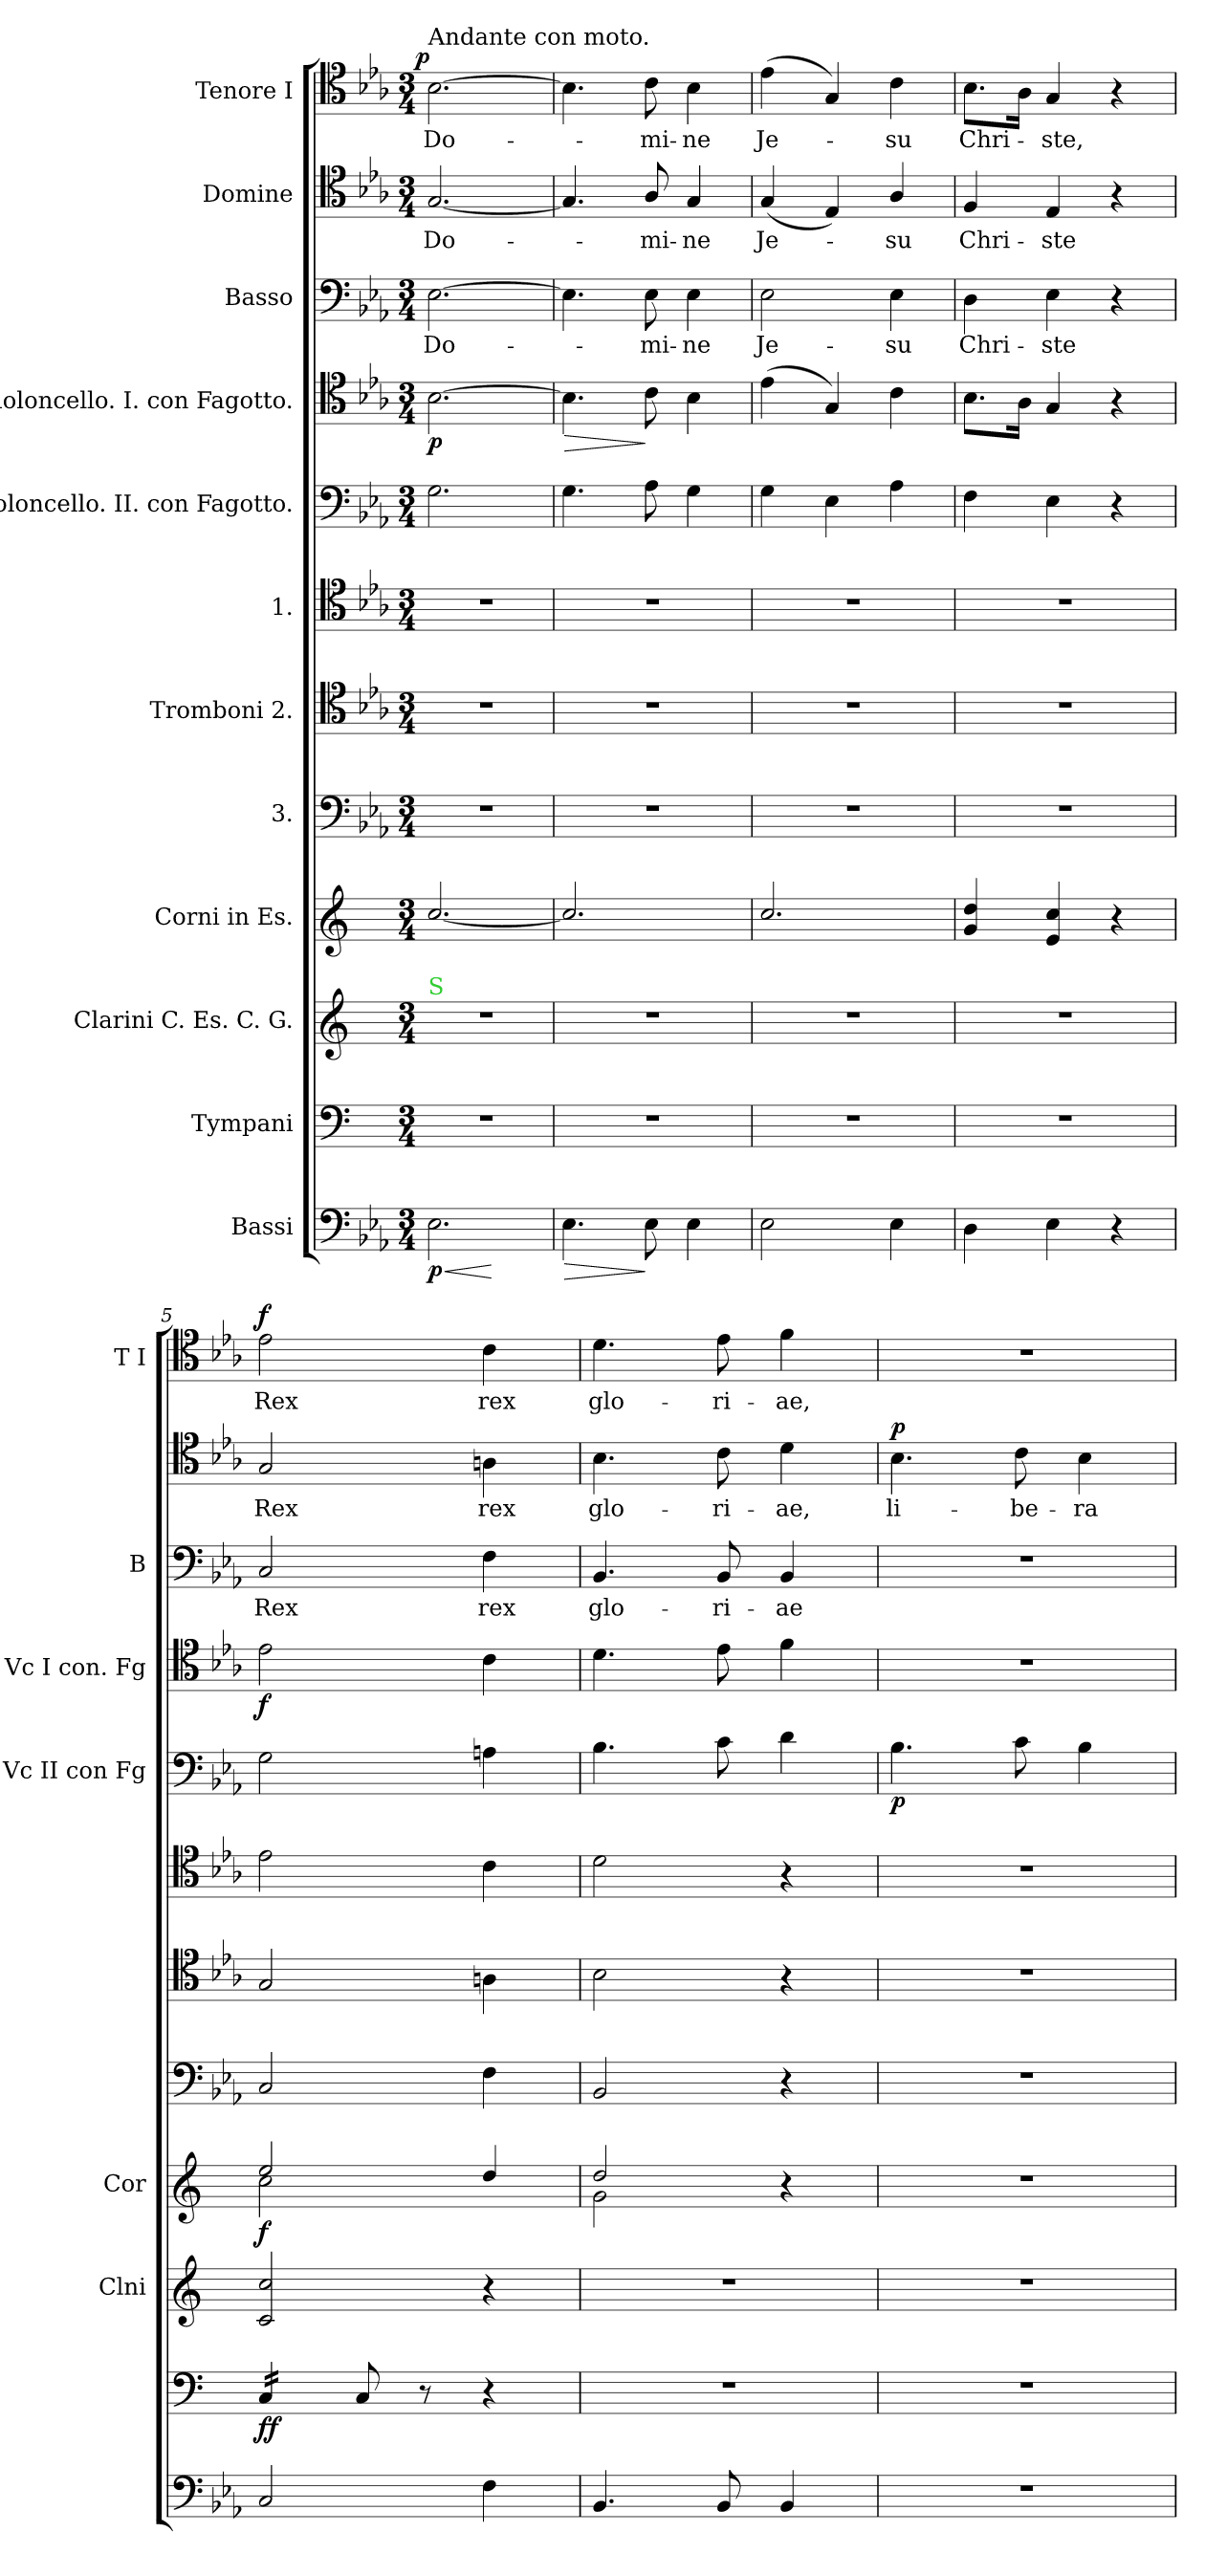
**kern	**dynam	**kern	**dynam	**kern	**kern	**dynam	**kern	**kern	**kern	**kern	**dynam	**kern	**dynam	**kern	**text	**kern	**text	**dynam	**kern	**text	**dynam
*part12	*part12	*part11	*part11	*part10	*part9	*part9	*part8	*part7	*part6	*part5	*part5	*part4	*part4	*part3	*part3	*part2	*part2	*part2	*part1	*part1	*part1
*staff12	*staff12	*staff11	*staff11	*staff10	*staff9	*staff9	*staff8	*staff7	*staff6	*staff5	*staff5	*staff4	*staff4	*staff3	*staff3	*staff2	*staff2	*staff2	*staff1	*staff1	*staff1
*I"Bassi	*	*I"Tympani	*	*I"Clarini C. Es. C. G.	*I"Corni in Es.	*	*I"3.	*I"Tromboni 2.	*I"1.	*I"Violoncello. II. con Fagotto.	*	*I"Violoncello. I. con Fagotto.	*	*I"Basso	*	*I"Domine	*	*	*I"Tenore I	*	*
*	*	*	*	*I'Clni	*I'Cor	*	*	*	*	*I'Vc II con Fg	*	*I'Vc I con. Fg	*	*I'B	*	*	*	*	*I'T I	*	*
*clefF4	*	*clefF4	*	*clefG2	*clefG2	*	*clefF4	*clefC4	*clefC4	*clefF4	*	*clefC4	*	*clefF4	*	*clefC4	*	*	*clefC4	*	*
*	*	*	*	*	*ITrd5c9	*	*	*	*	*	*	*	*	*	*	*	*	*	*	*	*
*k[b-e-a-]	*	*k[]	*	*k[]	*k[b-e-a-]	*	*k[b-e-a-]	*k[b-e-a-]	*k[b-e-a-]	*k[b-e-a-]	*	*k[b-e-a-]	*	*k[b-e-a-]	*	*k[b-e-a-]	*	*	*k[b-e-a-]	*	*
*c:	*	*	*	*	*	*	*c:	*c:	*c:	*c:	*	*c:	*	*c:	*	*c:	*	*	*c:	*	*
*M3/4	*	*M3/4	*	*M3/4	*M3/4	*	*M3/4	*M3/4	*M3/4	*M3/4	*	*M3/4	*	*M3/4	*	*M3/4	*	*	*M3/4	*	*
=1	=1	=1	=1	=1	=1	=1	=1	=1	=1	=1	=1	=1	=1	=1	=1	=1	=1	=1	=1	=1	=1
!	!	!	!	!	!	!	!	!	!	!	!	!	!	!	!	!	!	!	!LO:TX:a:t=Andante con moto.	!	!
!	!	!	!	!LO:TX:a:color=limegreen:t=S	!	!	!	!	!	!	!	!	!	!	!	!	!	!	!	!	!
!	!LO:HP:b	!	!	!	!	!	!	!	!	!	!	!	!LO:DY:b	!	!	!	!	!	!	!	!LO:DY:a:rj
2.E-\	< p	2.r	.	2.r	[2.e-/	.	2.r	2.r	2.r	2.G\	.	[2.B-\	p	[2.E-\	Do-	[2.G/	Do-	.	[2.B-\	Do-	p
.	[	.	.	.	.	.	.	.	.	.	.	.	[	.	.	.	.	.	.	.	.
=2	=2	=2	=2	=2	=2	=2	=2	=2	=2	=2	=2	=2	=2	=2	=2	=2	=2	=2	=2	=2	=2
!	!LO:HP:b	!	!	!	!	!	!	!	!	!	!	!	!LO:HP:n=1:b	!	!	!	!	!	!	!	!
4.E-\	>	2.r	.	2.r	2.e-/]	.	2.r	2.r	2.r	4.G\	.	4.B-\]	[ >	4.E-\]	.	4.G/]	.	.	4.B-\]	.	.
8E-\	]	.	.	.	.	.	.	.	.	8A-\	.	8c\	]	8E-\	-mi-	8A-/	-mi-	.	8c\	-mi-	.
4E-\	.	.	.	.	.	.	.	.	.	4G\	.	4B-\	.	4E-\	-ne	4G/	-ne	.	4B-\	-ne	.
=3	=3	=3	=3	=3	=3	=3	=3	=3	=3	=3	=3	=3	=3	=3	=3	=3	=3	=3	=3	=3	=3
2E-\	.	2.r	.	2.r	2.e-/	.	2.r	2.r	2.r	4G\	.	(>4e-\	.	2E-\	Je-	(<4G/	Je-	.	(>4e-\	Je-	.
.	.	.	.	.	.	.	.	.	.	4E-\	.	4G/)	.	.	.	4E-/)	.	.	4G/)	.	.
4E-\	.	.	.	.	.	.	.	.	.	4A-\	.	4c\	.	4E-\	-su	4A-/	-su	.	4c\	-su	.
=4	=4	=4	=4	=4	=4	=4	=4	=4	=4	=4	=4	=4	=4	=4	=4	=4	=4	=4	=4	=4	=4
4D\	.	2.r	.	2.r	4B-/ 4f/	.	2.r	2.r	2.r	4F\	.	8.B-\L	.	4D\	Chri-	4F/	Chri-	.	8.B-\L	Chri-	.
.	.	.	.	.	.	.	.	.	.	.	.	16A-\Jk	.	.	.	.	.	.	16A-\Jk	.	.
4E-\	.	.	.	.	4G/ 4e-/	.	.	.	.	4E-\	.	4G/	.	4E-\	-ste	4E-/	-ste	.	4G/	-ste,	.
4r	.	.	.	.	4r	.	.	.	.	4r	.	4r	.	4r	.	4r	.	.	4r	.	.
=5	=5	=5	=5	=5	=5	=5	=5	=5	=5	=5	=5	=5	=5	=5	=5	=5	=5	=5	=5	=5	=5
*	*	*	*	*	*^	*	*	*	*	*	*	*	*	*	*	*	*	*	*	*	*
!	!	!	!LO:DY:b	!	!	!	!	!	!	!	!	!	!	!LO:DY:b	!	!	!	!	!	!	!	!LO:DY:a
*	*	*tremolo	*	*	*	*	*	*	*	*	*	*	*	*	*	*	*	*	*	*	*	*
2C/	.	16C/LL	ff	2c/ 2cc/	2g/	2e-\	f	2C/	2G/	2e-\	2G\	.	2e-\	f	2C/	Rex	2G/	Rex	.	2e-\	Rex	f
.	.	16C/	.	.	.	.	.	.	.	.	.	.	.	.	.	.	.	.	.	.	.	.
.	.	16C/	.	.	.	.	.	.	.	.	.	.	.	.	.	.	.	.	.	.	.	.
.	.	16C/JJ	.	.	.	.	.	.	.	.	.	.	.	.	.	.	.	.	.	.	.	.
*	*	*Xtremolo	*	*	*	*	*	*	*	*	*	*	*	*	*	*	*	*	*	*	*	*
.	.	8C/	.	.	.	.	.	.	.	.	.	.	.	.	.	.	.	.	.	.	.	.
.	.	8r	.	.	.	.	.	.	.	.	.	.	.	.	.	.	.	.	.	.	.	.
4F\	.	4r	.	4r	4f/	4ryy	.	4F\	4An\	4c\	4An\	.	4c\	.	4F\	rex	4An\	rex	.	4c\	rex	.
=6	=6	=6	=6	=6	=6	=6	=6	=6	=6	=6	=6	=6	=6	=6	=6	=6	=6	=6	=6	=6	=6	=6
4.BB-/	.	2.r	.	2.r	2f/	2B-\	.	2BB-/	2B-\	2d\	4.B-\	.	4.d\	.	4.BB-/	glo-	4.B-\	glo-	.	4.d\	glo-	.
8BB-/	.	.	.	.	.	.	.	.	.	.	8c\	.	8e-\	.	8BB-/	-ri-	8c\	-ri-	.	8e-\	-ri-	.
4BB-/	.	.	.	.	4r	4ryy	.	4r	4r	4r	4d\	.	4f\	.	4BB-/	-ae	4d\	-ae,	.	4f\	-ae,	.
=7	=7	=7	=7	=7	=7	=7	=7	=7	=7	=7	=7	=7	=7	=7	=7	=7	=7	=7	=7	=7	=7	=7
!	!	!	!	!	!	!	!	!	!	!	!	!	!	!	!	!	!	!	!LO:DY:a	!	!	!
*	*	*	*	*	*v	*v	*	*	*	*	*	*	*	*	*	*	*	*	*	*	*	*
2.r	.	2.r	.	2.r	2.r	.	2.r	2.r	2.r	4.B-\	p	2.r	.	2.r	.	4.B-\	li-	p	2.r	.	.
.	.	.	.	.	.	.	.	.	.	8c\	.	.	.	.	.	8c\	-be-	.	.	.	.
.	.	.	.	.	.	.	.	.	.	4B-\	.	.	.	.	.	4B-\	-ra	.	.	.	.
=	=	=	=	=	=	=	=	=	=	=	=	=	=	=	=	=	=	=	=	=	=
*-	*-	*-	*-	*-	*-	*-	*-	*-	*-	*-	*-	*-	*-	*-	*-	*-	*-	*-	*-	*-	*-
